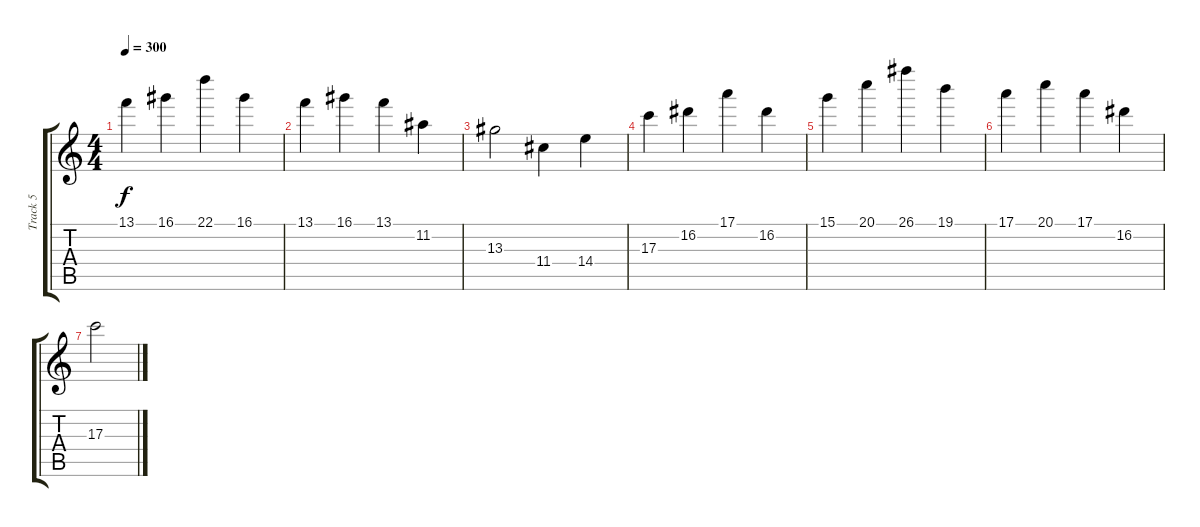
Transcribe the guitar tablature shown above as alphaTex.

\track ("Track 5" "Track 5") {instrument acousticguitarnylon}
\staff {score tabs}
\tuning (E4 B3 G3 D3 A2 E2) {hide}
\ts (4 4)
\tempo 300
\clef g2
\ks c
13.1.4{dy f} 16.1.4 22.1.4 16.1.4 |
13.1.4 16.1.4 13.1.4 11.2.4 |
13.3.2 11.4.4 14.4.4 |
17.3.4 16.2.4 17.1.4 16.2.4 |
15.1.4 20.1.4 26.1.4 19.1.4 |
17.1.4 20.1.4 17.1.4 16.2.4 |
17.3.2
